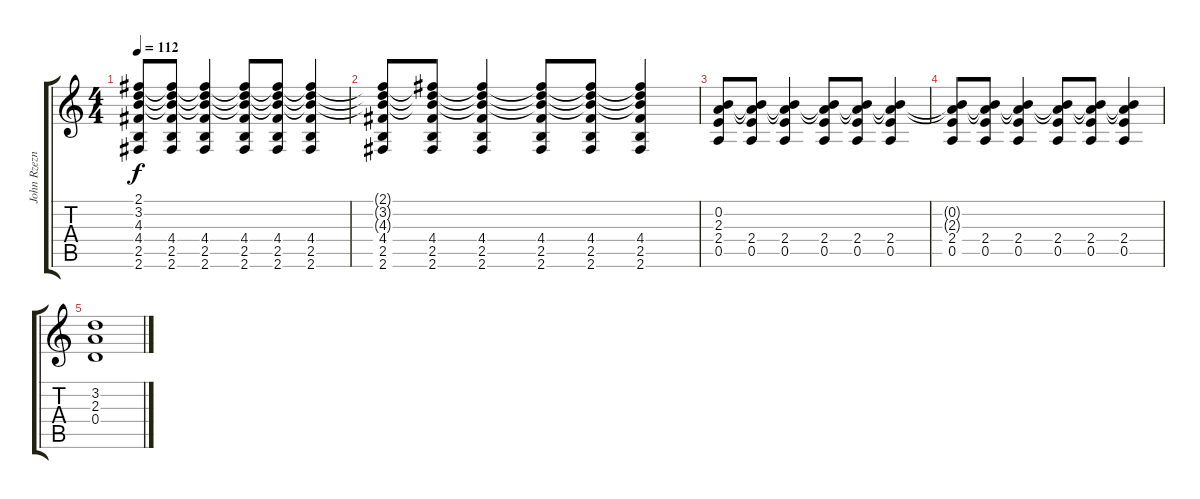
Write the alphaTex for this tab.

\track ("John Rzeznik - Rythem 2" "John Rzezn") {instrument distortionguitar}
\staff {score tabs}
\tuning (E4 B3 G3 D3 A2 E2) {hide}
\ts (4 4)
\tempo 112
\clef g2
\ks c
(2.1 3.2 4.3 4.4 2.5 2.6).8{dy f} (2.1{t} 3.2{t} 4.3{t} 4.4 2.5 2.6).8 (2.1{t} 3.2{t} 4.3{t} 4.4 2.5 2.6).4 (2.1{t} 3.2{t} 4.3{t} 4.4 2.5 2.6).8 (2.1{t} 3.2{t} 4.3{t} 4.4 2.5 2.6).8 (2.1{t} 3.2{t} 4.3{t} 4.4 2.5 2.6).4 |
(2.1{t} 3.2{t} 4.3{t} 4.4 2.5 2.6).8 (2.1{t} 3.2{t} 4.3{t} 4.4 2.5 2.6).8 (2.1{t} 3.2{t} 4.3{t} 4.4 2.5 2.6).4 (2.1{t} 3.2{t} 4.3{t} 4.4 2.5 2.6).8 (2.1{t} 3.2{t} 4.3{t} 4.4 2.5 2.6).8 (2.1{t} 3.2{t} 4.3{t} 4.4 2.5 2.6).4 |
(0.2 2.3 2.4 0.5).8 (0.2{t} 2.3{t} 2.4 0.5).8 (0.2{t} 2.3{t} 2.4 0.5).4 (0.2{t} 2.3{t} 2.4 0.5).8 (0.2{t} 2.3{t} 2.4 0.5).8 (0.2{t} 2.3{t} 2.4 0.5).4 |
(0.2{t} 2.3{t} 2.4 0.5).8 (0.2{t} 2.3{t} 2.4 0.5).8 (0.2{t} 2.3{t} 2.4 0.5).4 (0.2{t} 2.3{t} 2.4 0.5).8 (0.2{t} 2.3{t} 2.4 0.5).8 (0.2{t} 2.3{t} 2.4 0.5).4 |
(3.2 2.3 0.4).1{volume 0}
